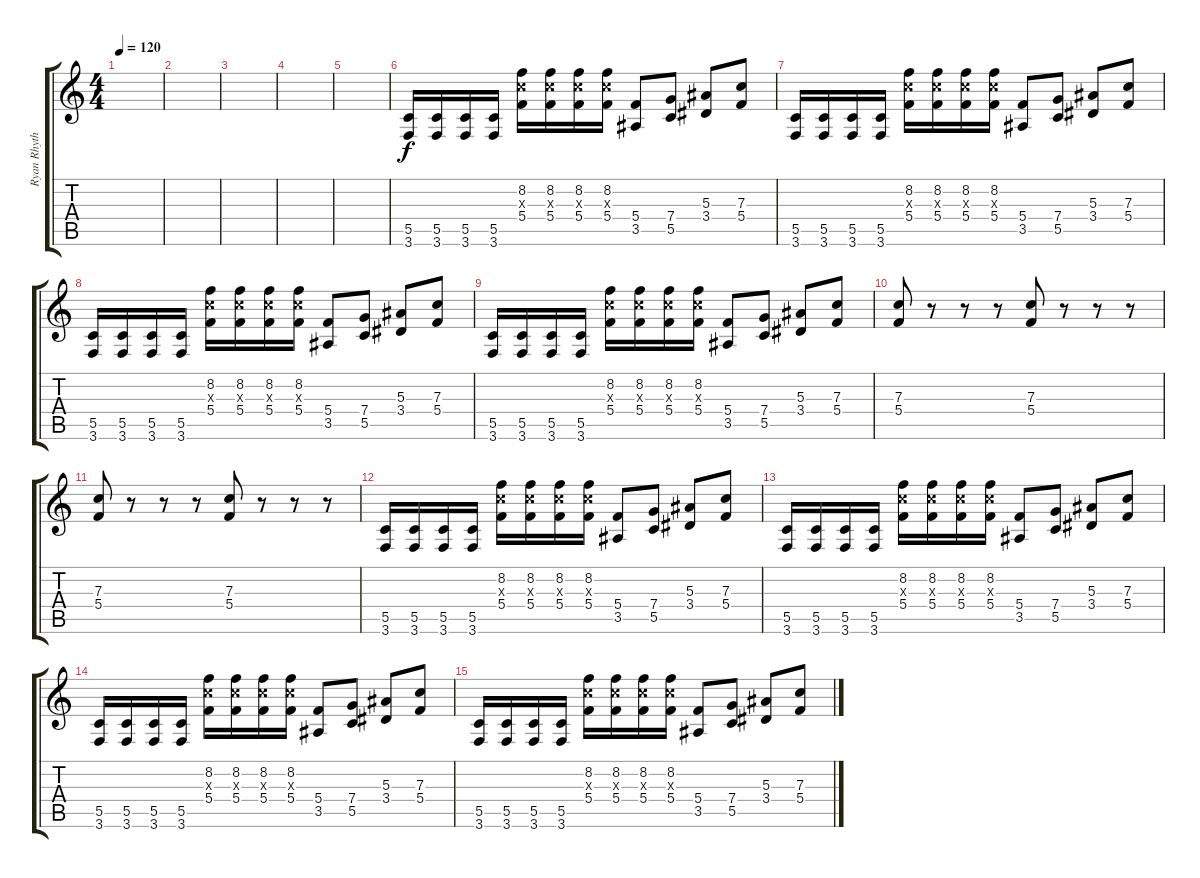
\track ("Ryan Rhythm" "Ryan Rhyth") {instrument distortionguitar}
\staff {score tabs}
\tuning (D4 A3 F3 C3 G2 D2) {hide}
\ts (4 4)
\tempo 120
\clef g2
\ks c
|
|
|
|
|
(5.5 3.6).16 (5.5 3.6).16 (5.5 3.6).16 (5.5 3.6).16 (8.2 7.3{x} 5.4).16 (8.2 7.3{x} 5.4).16 (8.2 7.3{x} 5.4).16 (8.2 7.3{x} 5.4).16 (5.4 3.5).8 (7.4 5.5).8 (5.3 3.4).8 (7.3 5.4).8 |
(5.5 3.6).16 (5.5 3.6).16 (5.5 3.6).16 (5.5 3.6).16 (8.2 7.3{x} 5.4).16 (8.2 7.3{x} 5.4).16 (8.2 7.3{x} 5.4).16 (8.2 7.3{x} 5.4).16 (5.4 3.5).8 (7.4 5.5).8 (5.3 3.4).8 (7.3 5.4).8 |
(5.5 3.6).16 (5.5 3.6).16 (5.5 3.6).16 (5.5 3.6).16 (8.2 7.3{x} 5.4).16 (8.2 7.3{x} 5.4).16 (8.2 7.3{x} 5.4).16 (8.2 7.3{x} 5.4).16 (5.4 3.5).8 (7.4 5.5).8 (5.3 3.4).8 (7.3 5.4).8 |
(5.5 3.6).16 (5.5 3.6).16 (5.5 3.6).16 (5.5 3.6).16 (8.2 7.3{x} 5.4).16 (8.2 7.3{x} 5.4).16 (8.2 7.3{x} 5.4).16 (8.2 7.3{x} 5.4).16 (5.4 3.5).8 (7.4 5.5).8 (5.3 3.4).8 (7.3 5.4).8 |
(7.3 5.4).8 r.8 r.8 r.8 (7.3 5.4).8 r.8 r.8 r.8 |
(7.3 5.4).8 r.8 r.8 r.8 (7.3 5.4).8 r.8 r.8 r.8 |
(5.5 3.6).16 (5.5 3.6).16 (5.5 3.6).16 (5.5 3.6).16 (8.2 7.3{x} 5.4).16 (8.2 7.3{x} 5.4).16 (8.2 7.3{x} 5.4).16 (8.2 7.3{x} 5.4).16 (5.4 3.5).8 (7.4 5.5).8 (5.3 3.4).8 (7.3 5.4).8 |
(5.5 3.6).16 (5.5 3.6).16 (5.5 3.6).16 (5.5 3.6).16 (8.2 7.3{x} 5.4).16 (8.2 7.3{x} 5.4).16 (8.2 7.3{x} 5.4).16 (8.2 7.3{x} 5.4).16 (5.4 3.5).8 (7.4 5.5).8 (5.3 3.4).8 (7.3 5.4).8 |
(5.5 3.6).16 (5.5 3.6).16 (5.5 3.6).16 (5.5 3.6).16 (8.2 7.3{x} 5.4).16 (8.2 7.3{x} 5.4).16 (8.2 7.3{x} 5.4).16 (8.2 7.3{x} 5.4).16 (5.4 3.5).8 (7.4 5.5).8 (5.3 3.4).8 (7.3 5.4).8 |
(5.5 3.6).16 (5.5 3.6).16 (5.5 3.6).16 (5.5 3.6).16 (8.2 7.3{x} 5.4).16 (8.2 7.3{x} 5.4).16 (8.2 7.3{x} 5.4).16 (8.2 7.3{x} 5.4).16 (5.4 3.5).8 (7.4 5.5).8 (5.3 3.4).8 (7.3 5.4).8
